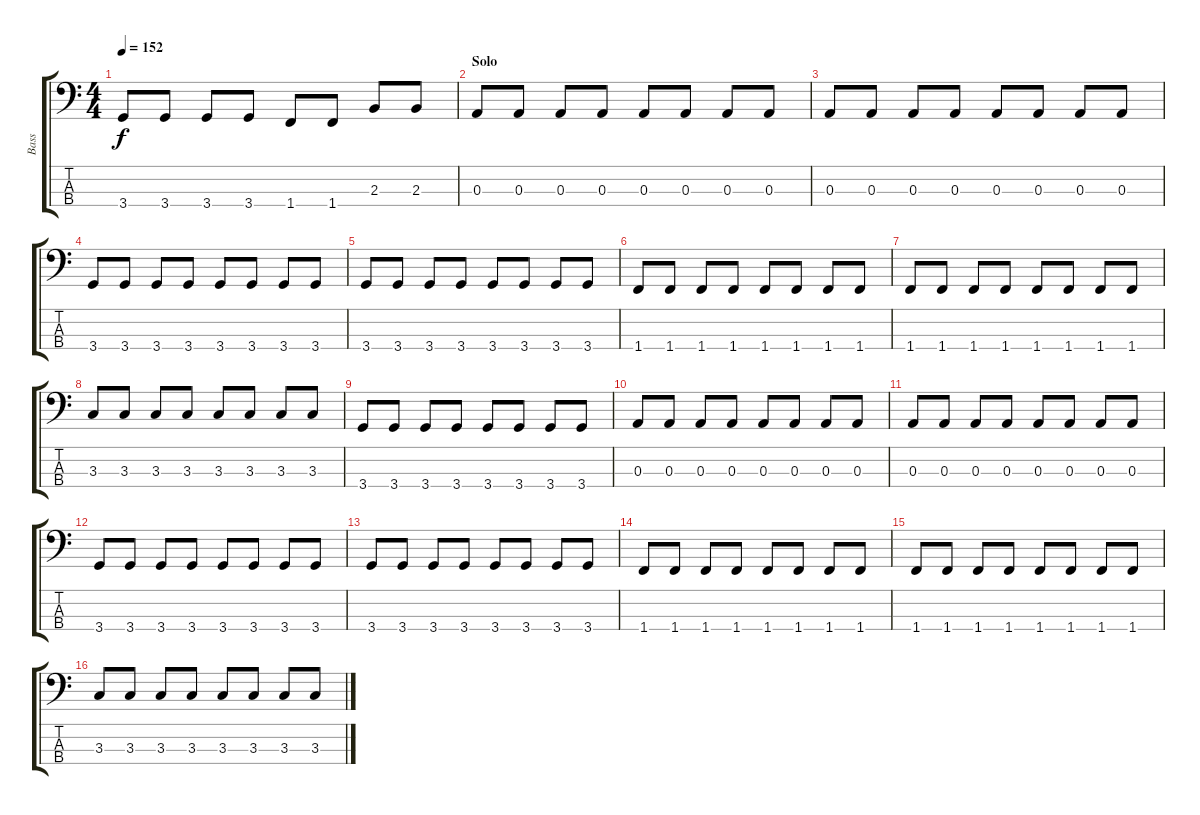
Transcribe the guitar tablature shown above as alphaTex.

\track ("Bass" "Bass") {instrument electricbasspick}
\staff {score tabs}
\tuning (G2 D2 A1 E1) {hide}
\ts (4 4)
\tempo 152
\clef f4
\ks c
3.4.8{dy f} 3.4.8 3.4.8 3.4.8 1.4.8 1.4.8 2.3.8 2.3.8 |
\section ("" "Solo")
0.3.8 0.3.8 0.3.8 0.3.8 0.3.8 0.3.8 0.3.8 0.3.8 |
0.3.8 0.3.8 0.3.8 0.3.8 0.3.8 0.3.8 0.3.8 0.3.8 |
3.4.8 3.4.8 3.4.8 3.4.8 3.4.8 3.4.8 3.4.8 3.4.8 |
3.4.8 3.4.8 3.4.8 3.4.8 3.4.8 3.4.8 3.4.8 3.4.8 |
1.4.8 1.4.8 1.4.8 1.4.8 1.4.8 1.4.8 1.4.8 1.4.8 |
1.4.8 1.4.8 1.4.8 1.4.8 1.4.8 1.4.8 1.4.8 1.4.8 |
3.3.8 3.3.8 3.3.8 3.3.8 3.3.8 3.3.8 3.3.8 3.3.8 |
3.4.8 3.4.8 3.4.8 3.4.8 3.4.8 3.4.8 3.4.8 3.4.8 |
0.3.8 0.3.8 0.3.8 0.3.8 0.3.8 0.3.8 0.3.8 0.3.8 |
0.3.8 0.3.8 0.3.8 0.3.8 0.3.8 0.3.8 0.3.8 0.3.8 |
3.4.8 3.4.8 3.4.8 3.4.8 3.4.8 3.4.8 3.4.8 3.4.8 |
3.4.8 3.4.8 3.4.8 3.4.8 3.4.8 3.4.8 3.4.8 3.4.8 |
1.4.8 1.4.8 1.4.8 1.4.8 1.4.8 1.4.8 1.4.8 1.4.8 |
1.4.8 1.4.8 1.4.8 1.4.8 1.4.8 1.4.8 1.4.8 1.4.8 |
3.3.8 3.3.8 3.3.8 3.3.8 3.3.8 3.3.8 3.3.8 3.3.8
